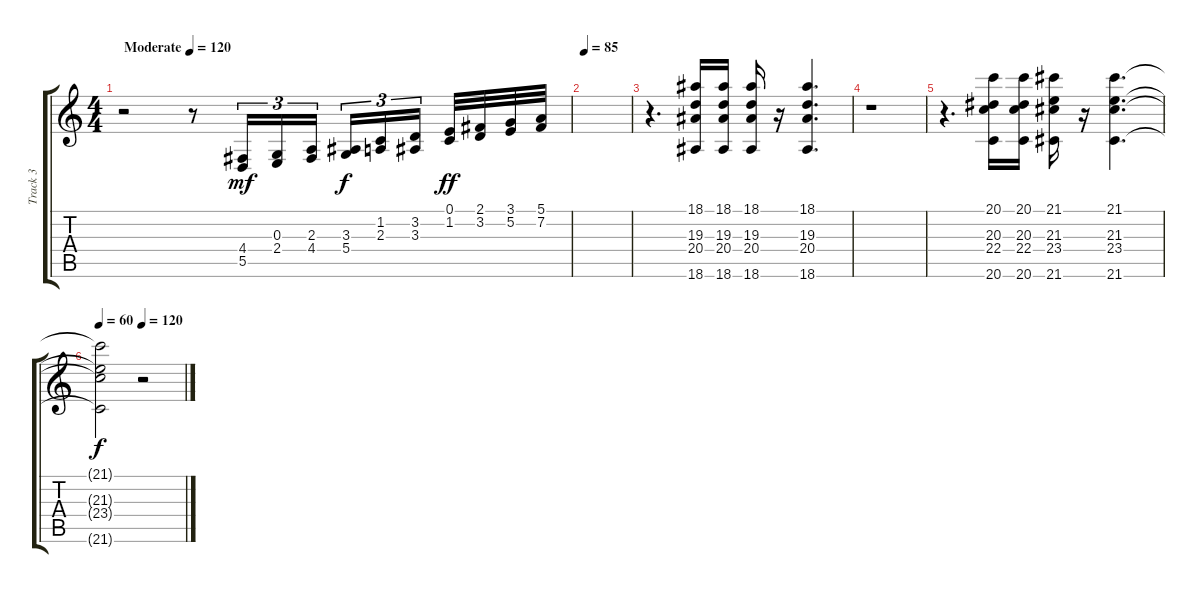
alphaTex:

\track ("Track 3" "Track 3") {instrument brasssection}
\staff {score tabs}
\tuning (E4 B3 G3 D3 A2 E2) {hide}
\ts (4 4)
\tempo (120 "Moderate")
\clef g2
\ks c
r.2{dy mf instrument stringensemble1} r.8 (4.4 5.5).16{tu (3 2)} (0.3 2.4).16{tu (3 2)} (2.3 4.4).16{tu (3 2)} (3.3 5.4).16{tu (3 2) dy f} (1.2 2.3).16{tu (3 2)} (3.2 3.3).16{tu (3 2) beam splitsecondary} (0.1 1.2).32{dy ff} (2.1 3.2).32 (3.1 5.2).32 (5.1 7.2).32 |
\tempo 85
|
r.4{d instrument brasssection} (18.1 19.3 20.4 18.6).16 (18.1 19.3 20.4 18.6).16 (18.1 19.3 20.4 18.6).16 r.16 (18.1 19.3 20.4 18.6).4{d} |
r.1 |
r.4{d} (20.1 20.3 22.4 20.6).16 (20.1 20.3 22.4 20.6).16 (21.1 21.3 23.4 21.6).16 r.16 (21.1 21.3 23.4 21.6).4{d} |
\tempo 60
\tempo (120 0.5)
(21.1{t} 21.3{t} 23.4{t} 21.6{t}).2{dy f} r.2
